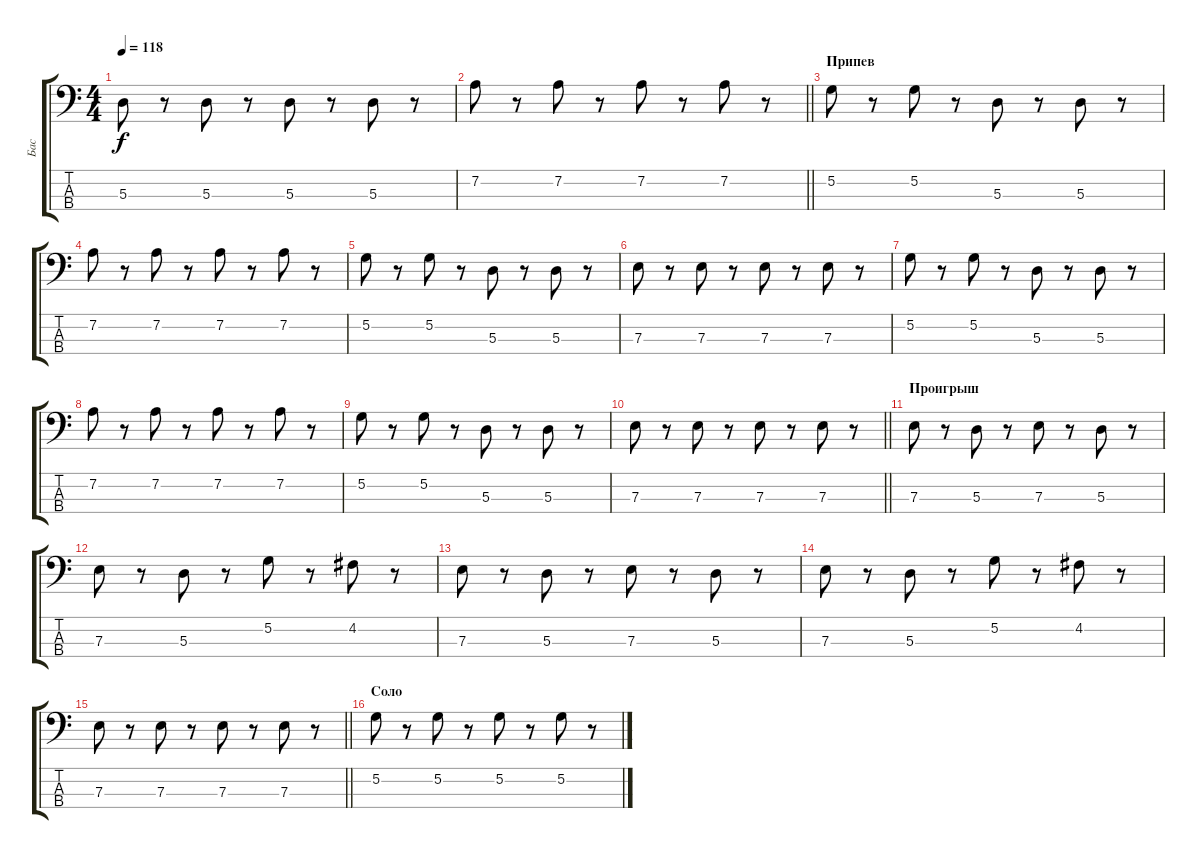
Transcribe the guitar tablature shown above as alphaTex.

\track ("Бас" "Бас") {instrument electricbassfinger}
\staff {score tabs}
\tuning (G2 D2 A1 E1) {hide}
\ts (4 4)
\tempo 118
\clef f4
\ks c
5.3.8{dy f} r.8 5.3.8 r.8 5.3.8 r.8 5.3.8 r.8 |
\barLineRight lightlight
7.2.8 r.8 7.2.8 r.8 7.2.8 r.8 7.2.8 r.8 |
\section ("" "Припев")
5.2.8 r.8 5.2.8 r.8 5.3.8 r.8 5.3.8 r.8 |
7.2.8 r.8 7.2.8 r.8 7.2.8 r.8 7.2.8 r.8 |
5.2.8 r.8 5.2.8 r.8 5.3.8 r.8 5.3.8 r.8 |
7.3.8 r.8 7.3.8 r.8 7.3.8 r.8 7.3.8 r.8 |
5.2.8 r.8 5.2.8 r.8 5.3.8 r.8 5.3.8 r.8 |
7.2.8 r.8 7.2.8 r.8 7.2.8 r.8 7.2.8 r.8 |
5.2.8 r.8 5.2.8 r.8 5.3.8 r.8 5.3.8 r.8 |
\barLineRight lightlight
7.3.8 r.8 7.3.8 r.8 7.3.8 r.8 7.3.8 r.8 |
\section ("" "Проигрыш")
7.3.8 r.8 5.3.8 r.8 7.3.8 r.8 5.3.8 r.8 |
7.3.8 r.8 5.3.8 r.8 5.2.8 r.8 4.2.8 r.8 |
7.3.8 r.8 5.3.8 r.8 7.3.8 r.8 5.3.8 r.8 |
7.3.8 r.8 5.3.8 r.8 5.2.8 r.8 4.2.8 r.8 |
\barLineRight lightlight
7.3.8 r.8 7.3.8 r.8 7.3.8 r.8 7.3.8 r.8 |
\section ("" "Соло")
5.2.8 r.8 5.2.8 r.8 5.2.8 r.8 5.2.8 r.8
